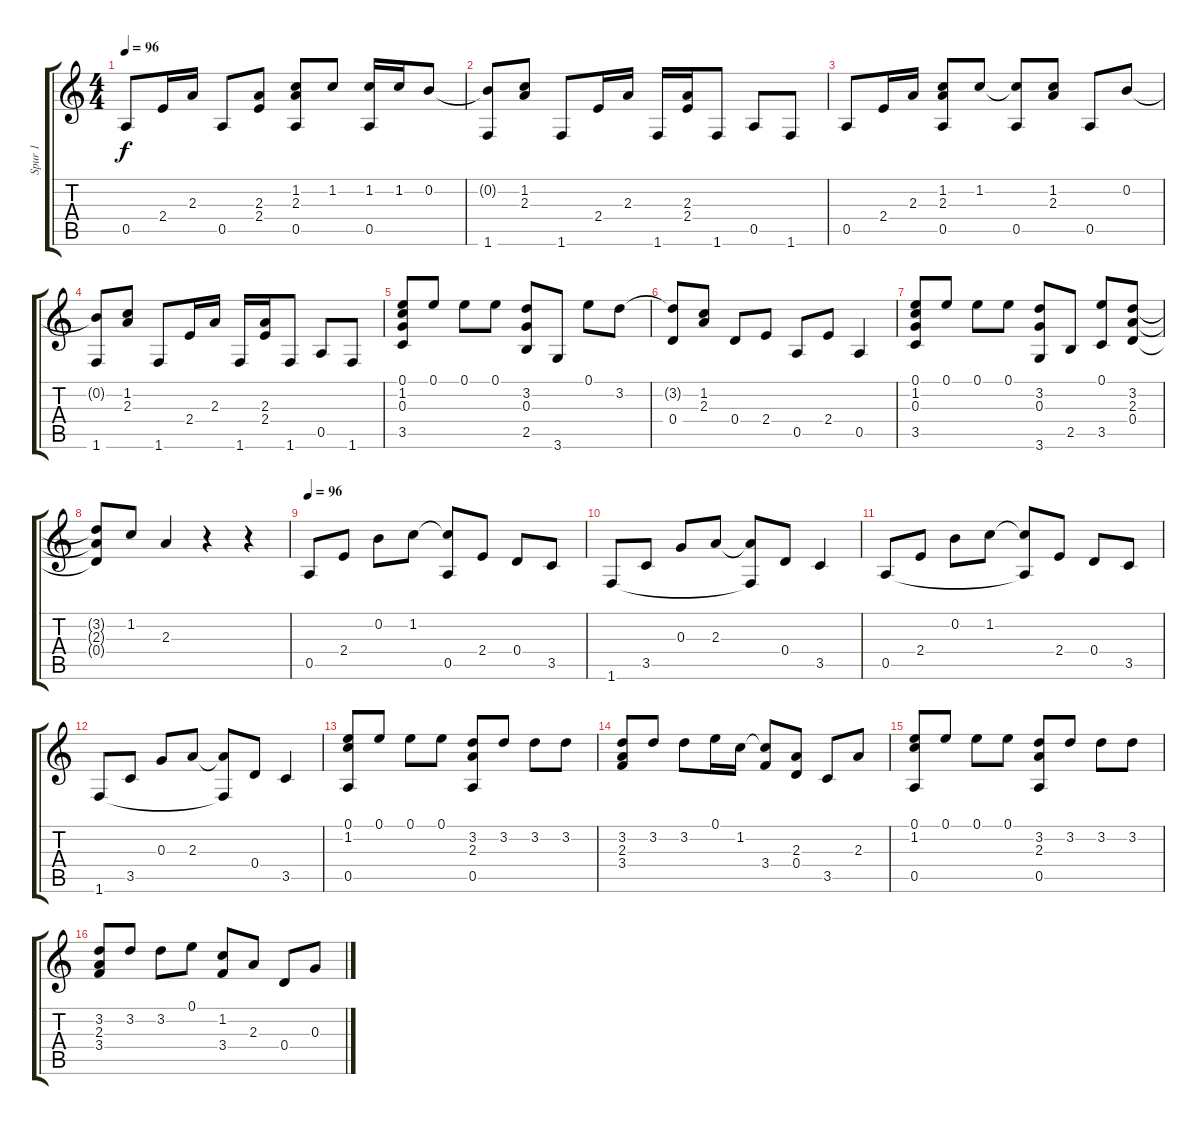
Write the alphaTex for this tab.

\track ("Spur 1" "Spur 1") {instrument acousticguitarnylon}
\staff {score tabs}
\tuning (E4 B3 G3 D3 A2 E2) {hide}
\ts (4 4)
\tempo 96
\clef g2
\ks c
0.5.8{dy f} 2.4.16 2.3.16 0.5.8 (2.3 2.4).8 (1.2 2.3 0.5).8 1.2.8 (1.2 0.5).16 1.2.16 0.2.8 |
(0.2{t} 1.6).8 (1.2 2.3).8 1.6.8 2.4.16 2.3.16 1.6.16 (2.3 2.4).16 1.6.8 0.5.8 1.6.8 |
0.5.8 2.4.16 2.3.16 (1.2 2.3 0.5).8 1.2.8 (1.2{t} 0.5).8 (1.2 2.3).8 0.5.8 0.2.8 |
(0.2{t} 1.6).8 (1.2 2.3).8 1.6.8 2.4.16 2.3.16 1.6.16 (2.3 2.4).16 1.6.8 0.5.8 1.6.8 |
(0.1 1.2 0.3 3.5).8 0.1.8 0.1.8 0.1.8 (3.2 0.3 2.5).8 3.6.8 0.1.8 3.2.8 |
(3.2{t} 0.4).8 (1.2 2.3).8 0.4.8 2.4.8 0.5.8 2.4.8 0.5.4 |
(0.1 1.2 0.3 3.5).8 0.1.8 0.1.8 0.1.8 (3.2 0.3 3.6).8 2.5.8 (0.1 3.5).8 (3.2 2.3 0.4).8 |
(3.2{t} 2.3{t} 0.4{t}).8 1.2.8 2.3.4 r.4 r.4 |
\tempo 96
0.5.8 2.4.8 0.2.8 1.2.8 (1.2{t} 0.5).8 2.4.8 0.4.8 3.5.8 |
1.6.8 3.5.8 0.3.8 2.3.8 (2.3{t} 1.6{t}).8 0.4.8 3.5.4 |
0.5.8 2.4.8 0.2.8 1.2.8 (1.2{t} 0.5{t}).8 2.4.8 0.4.8 3.5.8 |
1.6.8 3.5.8 0.3.8 2.3.8 (2.3{t} 1.6{t}).8 0.4.8 3.5.4 |
(0.1 1.2 0.5).8 0.1.8 0.1.8 0.1.8 (3.2 2.3 0.5).8 3.2.8 3.2.8 3.2.8 |
(3.2 2.3 3.4).8 3.2.8 3.2.8 0.1.16 1.2.16 (1.2{t} 3.4).8 (2.3 0.4).8 3.5.8 2.3.8 |
(0.1 1.2 0.5).8 0.1.8 0.1.8 0.1.8 (3.2 2.3 0.5).8 3.2.8 3.2.8 3.2.8 |
(3.2 2.3 3.4).8 3.2.8 3.2.8 0.1.8 (1.2 3.4).8 2.3.8 0.4.8 0.3.8
